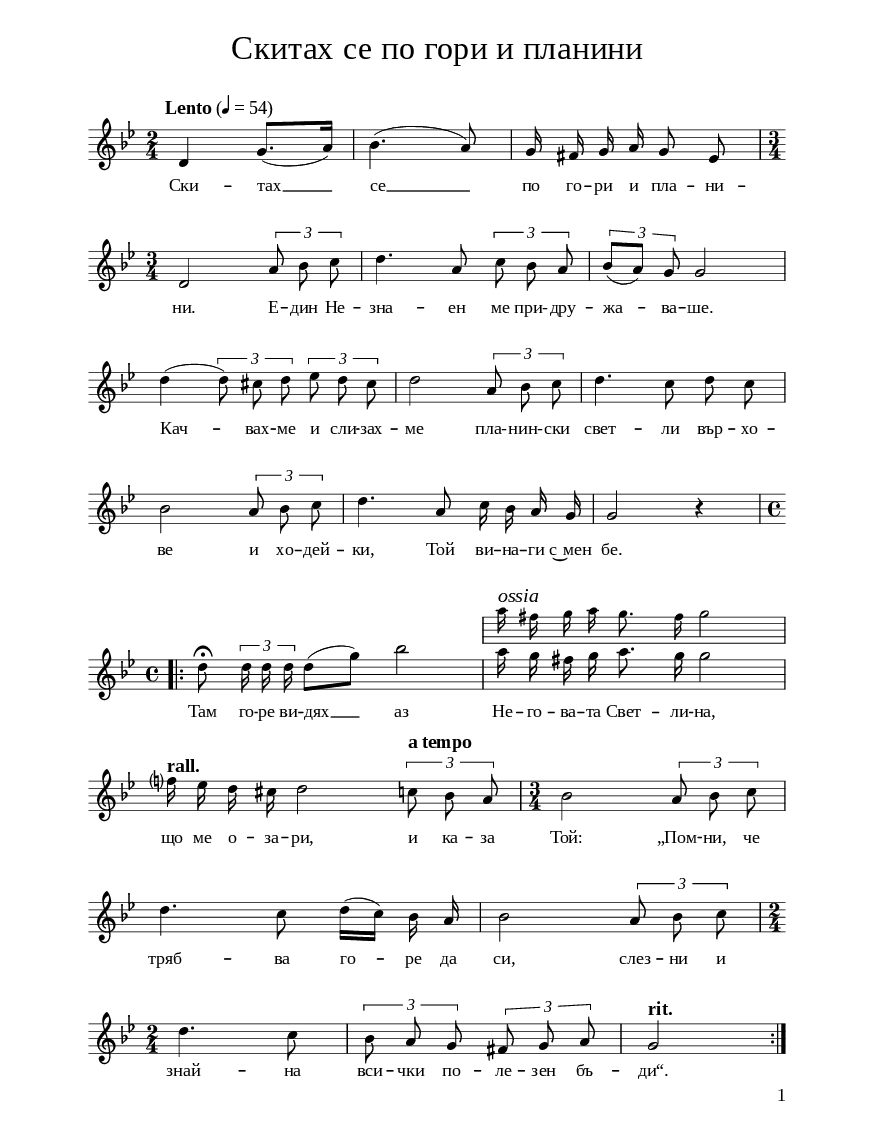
\version "2.24.3"

\include "include/globals.ily"

\bookpart {
  \label #'ref133
  \tocItem \markup "Скитах се по гори и планини"
  \include "include/bookpart-paper.ily"
  \score {
    \include "include/score-layout.ily"

    \new Staff = main \relative c' {
      \clef treble
      \key g \minor
      \time 2/4
      \tempoFunc "Lento" 4 "54"
      \autoBeamOff
      d4  g8. (  [a16] ) | % 2
      bes4. (  a8 ) | % 3
      g16  fis16  g16  a16  g8
      es8 \break | % 4
      \time 3/4  | % 4
      d2
      \tupletUp \times 2/3  {
        a'8   bes8  c8
      }
      | % 5
      d4.  a8
      \times 2/3  {
        c8   bes8  a8
      }
      | % 6

      \times 2/3  {
        \stemUp bes8 (   [a8] )  g8
      } \stemNeutral
      g2 \break | % 7
      d'4 (
      \times 2/3  {
        d8 )   cis8  d8
      }

      \times 2/3  {
        es8   d8  cis8
      }
      | % 8
      d2
      \times 2/3  {
        a8   bes8  c8
      }
      | % 9
      d4.  c8  d8  c8 \break
      |
      bes2
      \times 2/3  {
        a8   bes8  c8
      }
      | % 11
      d4.  a8  c16  bes16
      a16  g16 | % 12
      g2 r4    \bar ".|:-|"
      | % 13
      \time 4/4  | % 13
      d'8 ^\fermata
      \times 2/3  {
        d16  d16  d16 ]
      }
      d8 ( [  g8 ) ]  bes2 | % 14

      <<
        {a16  g16  fis16  g16 a8.  g16  g2}

        \new Staff \with {
          \override VerticalAxisGroup.default-staff-staff-spacing =
          #'((basic-distance . 4.5)
             (padding . -10))
          \remove "Time_signature_engraver"
          alignAboveContext = #"main"
          fontSize = #-1
          \override StaffSymbol.staff-space = #(magstep -4)
          \override StaffSymbol.thickness = #(magstep -4)
          firstClef = ##f
        }
        {\autoBeamOff a16 ^\markup { \huge \italic "ossia"} fis16 g a g8. fis16 g2}
      >>
      \break | % 15

      \tempo "rall." f?16 es16
      d16  cis16  d2
      \times 2/3  {
        \tempo "a tempo" c8 bes8
        a8
      }
      | % 16
      \time 3/4  | % 16
      bes2
      \times 2/3  {
        a8  bes8  c8
      }
      \break | % 17
      d4.  c8  d16 ( [  c16
      ) ]  bes16  a16 | % 18
      bes2
      \times 2/3  {
        a8   bes8  c8
      } \time 2/4 \break | % 19
      d4.  c8 |
      \times 2/3  {
        bes8   a8  g8
      }
      \times 2/3  {
        fis8   g8    a8
      } |
      \tempo "rit." g2
      \bar ":|."

    }

    \addlyrics {
      Ски -- тах __  се __  по го -- ри
      и пла -- ни -- ни. Е -- дин Не --
      зна -- ен ме "при-" -- дру -- жа  --
      ва -- ше. Кач -- вах -- ме и сли
      -- зах -- ме "пла-" -- "нин-" -- ски свет --
      ли вър -- хо -- ве и хо -- дей --
      ки, Той ви -- на -- ги с~мен бе.
      Там го -- ре ви -- дях __  аз Не --
      го -- ва -- та Свет -- ли -- на, що
      ме о -- за -- ри, и ка -- за Той:
      „Пом -- ни, че тряб -- ва го --
      ре да си, слез -- ни и знай -- на
      вси -- чки по -- ле -- зен бъ --
      ди“.
    }

    \header {
      title = \titleFunc "Скитах се по гори и планини" "Skitah se po gori i planini"
    }

    \midi{}

  } % score


} % bookpart
